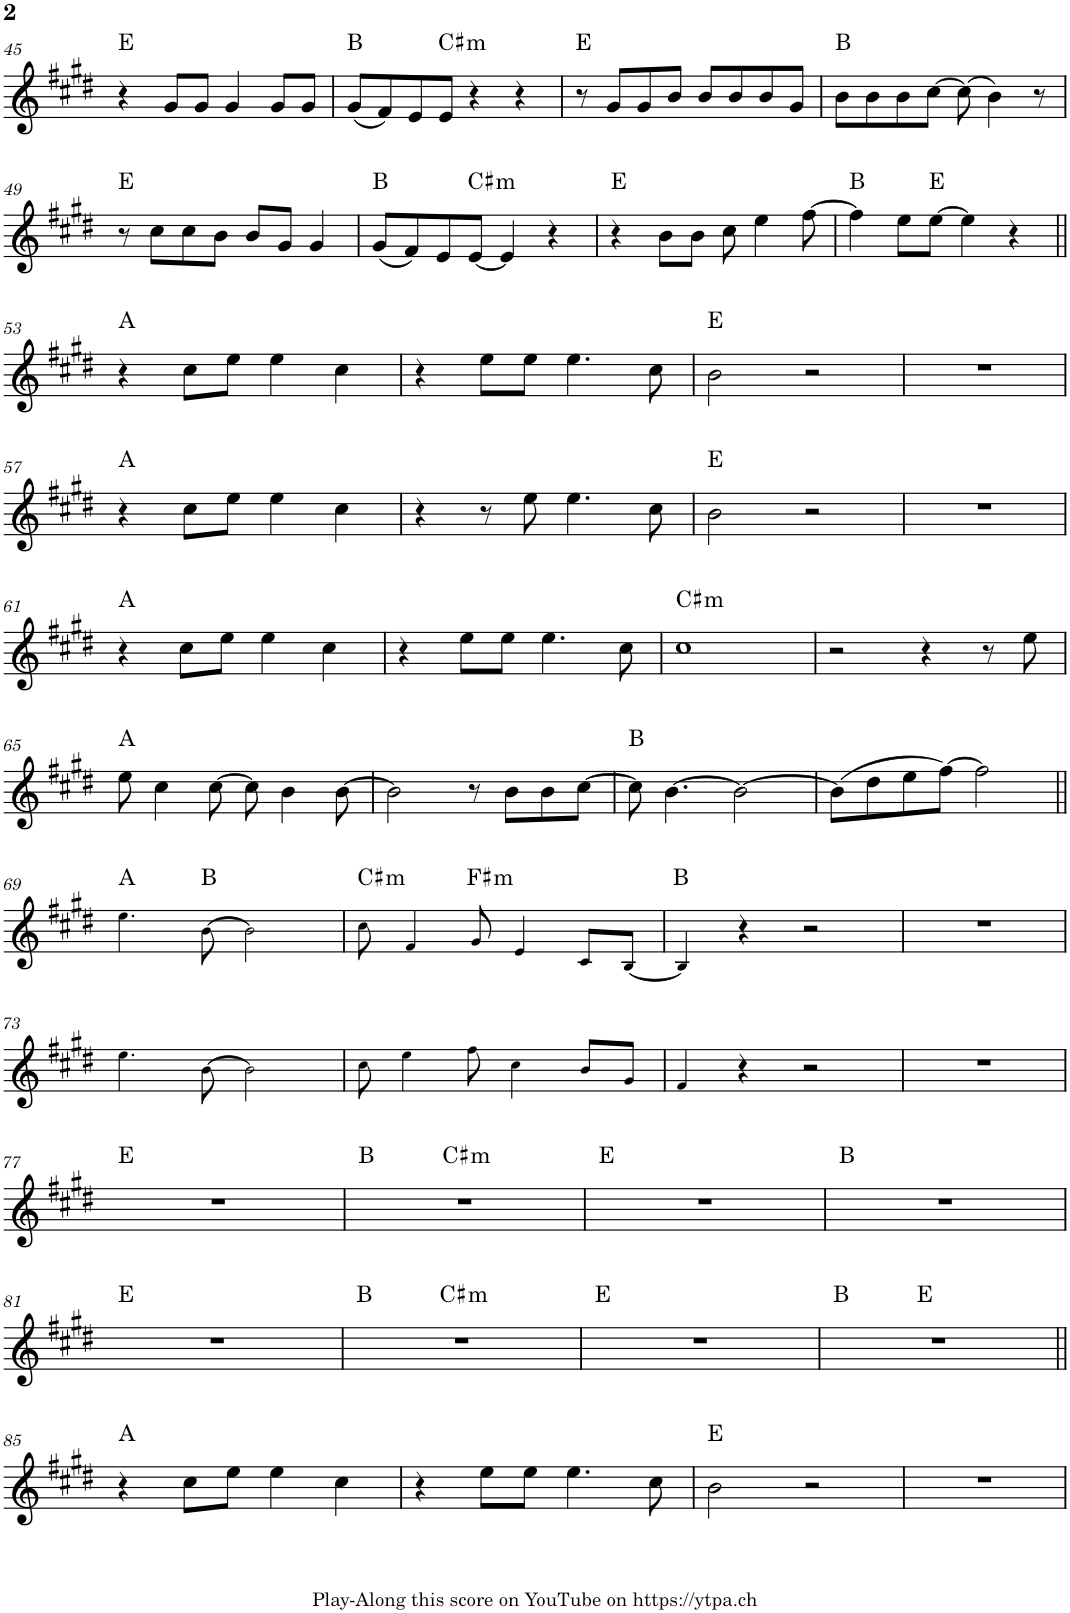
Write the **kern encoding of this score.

**kern	**harte
*part1	*part1
*staff1	*
*I"Piano	*
*I'Pno.	*
!!LO:PB:g=z
*clefG2	*
*k[f#c#g#d#]	*
*M4/4	*
=45	=45
4r	E:maj
8g#/L	.
8g#/J	.
4g#/	.
8g#/L	.
8g#/J	.
=46	=46
(8g#/L	B:maj
8f#/)	.
8e/	.
!	!LO:H:kt=m
8e/J	C#:min
4r	.
4r	.
=47	=47
8r	E:maj
8g#/L	.
8g#/	.
8b/J	.
8b/L	.
8b/	.
8b/	.
8g#/J	.
=48	=48
8b\L	B:maj
8b\	.
8b\	.
[8cc#\J	.
(8cc#\]	.
4b\)	.
8r	.
!!LO:LB:g=z
=49	=49
8r	E:maj
8cc#\L	.
8cc#\	.
8b\J	.
8b/L	.
8g#/J	.
4g#/	.
=50	=50
(8g#/L	B:maj
8f#/)	.
8e/	.
!	!LO:H:kt=m
[8e/J	C#:min
4e/]	.
4r	.
=51	=51
4r	E:maj
8b\L	.
8b\J	.
8cc#\	.
4ee\	.
[8ff#\	.
=52	=52
4ff#\]	B:maj
8ee\L	.
[8ee\J	E:maj
4ee\]	.
4r	.
!!LO:LB:g=z
=53||	=53||
4r	A:maj
8cc#\L	.
8ee\J	.
4ee\	.
4cc#\	.
=54	=54
4r	.
8ee\L	.
8ee\J	.
4.ee\	.
8cc#\	.
=55	=55
2b\	E:maj
2r	.
=56	=56
1r	.
!!LO:LB:g=z
=57	=57
4r	A:maj
8cc#\L	.
8ee\J	.
4ee\	.
4cc#\	.
=58	=58
4r	.
8r	.
8ee\	.
4.ee\	.
8cc#\	.
=59	=59
2b\	E:maj
2r	.
=60	=60
1r	.
!!LO:LB:g=z
=61	=61
4r	A:maj
8cc#\L	.
8ee\J	.
4ee\	.
4cc#\	.
=62	=62
4r	.
8ee\L	.
8ee\J	.
4.ee\	.
8cc#\	.
=63	=63
!	!LO:H:kt=m
1cc#	C#:min
=64	=64
2r	.
4r	.
8r	.
8ee\	.
!!LO:LB:g=z
=65	=65
8ee\	A:maj
4cc#\	.
[8cc#\	.
8cc#\]	.
4b\	.
[8b\	.
=66	=66
2b\]	.
8r	.
8b\L	.
8b\	.
[8cc#\J	.
=67	=67
8cc#\]	B:maj
[4.b\	.
2b\_	.
=68	=68
(8b\L]	.
8dd#\	.
8ee\	.
[8ff#\J)	.
2ff#\]	.
!!LO:LB:g=z
=69||	=69||
4.ee!\	A:maj
[8b!\	B:maj
2b!\]	.
=70	=70
!	!LO:H:kt=m
8cc#!\	C#:min
4f#!/	.
!	!LO:H:kt=m
8g#!/	F#:min
4e!/	.
8c#!/L	.
[8B!/J	.
=71	=71
4B!/]	B:maj
4r	.
2r	.
=72	=72
1r	.
!!LO:LB:g=z
=73	=73
4.ee!\	.
[8b!\	.
2b!\]	.
=74	=74
8cc#!\	.
4ee!\	.
8ff#!\	.
4cc#!\	.
8b!/L	.
8g#!/J	.
=75	=75
4f#!/	.
4r	.
2r	.
=76	=76
1r	.
!!LO:LB:g=z
=77	=77
1r	E:maj
=78	=78
*^	*
1r	4.ryy	B:maj
!	!	!LO:H:kt=m
.	2ryy	C#:min
.	8ryy	.
*v	*v	*
=79	=79
1r	E:maj
=80	=80
1r	B:maj
!!LO:LB:g=z
=81	=81
1r	E:maj
=82	=82
*^	*
1r	4.ryy	B:maj
!	!	!LO:H:kt=m
.	2ryy	C#:min
.	8ryy	.
*v	*v	*
=83	=83
1r	E:maj
=84	=84
*^	*
1r	4.ryy	B:maj
.	2ryy	E:maj
.	8ryy	.
*v	*v	*
!!LO:LB:g=z
=85||	=85||
4r	A:maj
8cc#\L	.
8ee\J	.
4ee\	.
4cc#\	.
=86	=86
4r	.
8ee\L	.
8ee\J	.
4.ee\	.
8cc#\	.
=87	=87
2b\	E:maj
2r	.
=88	=88
1r	.
=	=
*-	*-
